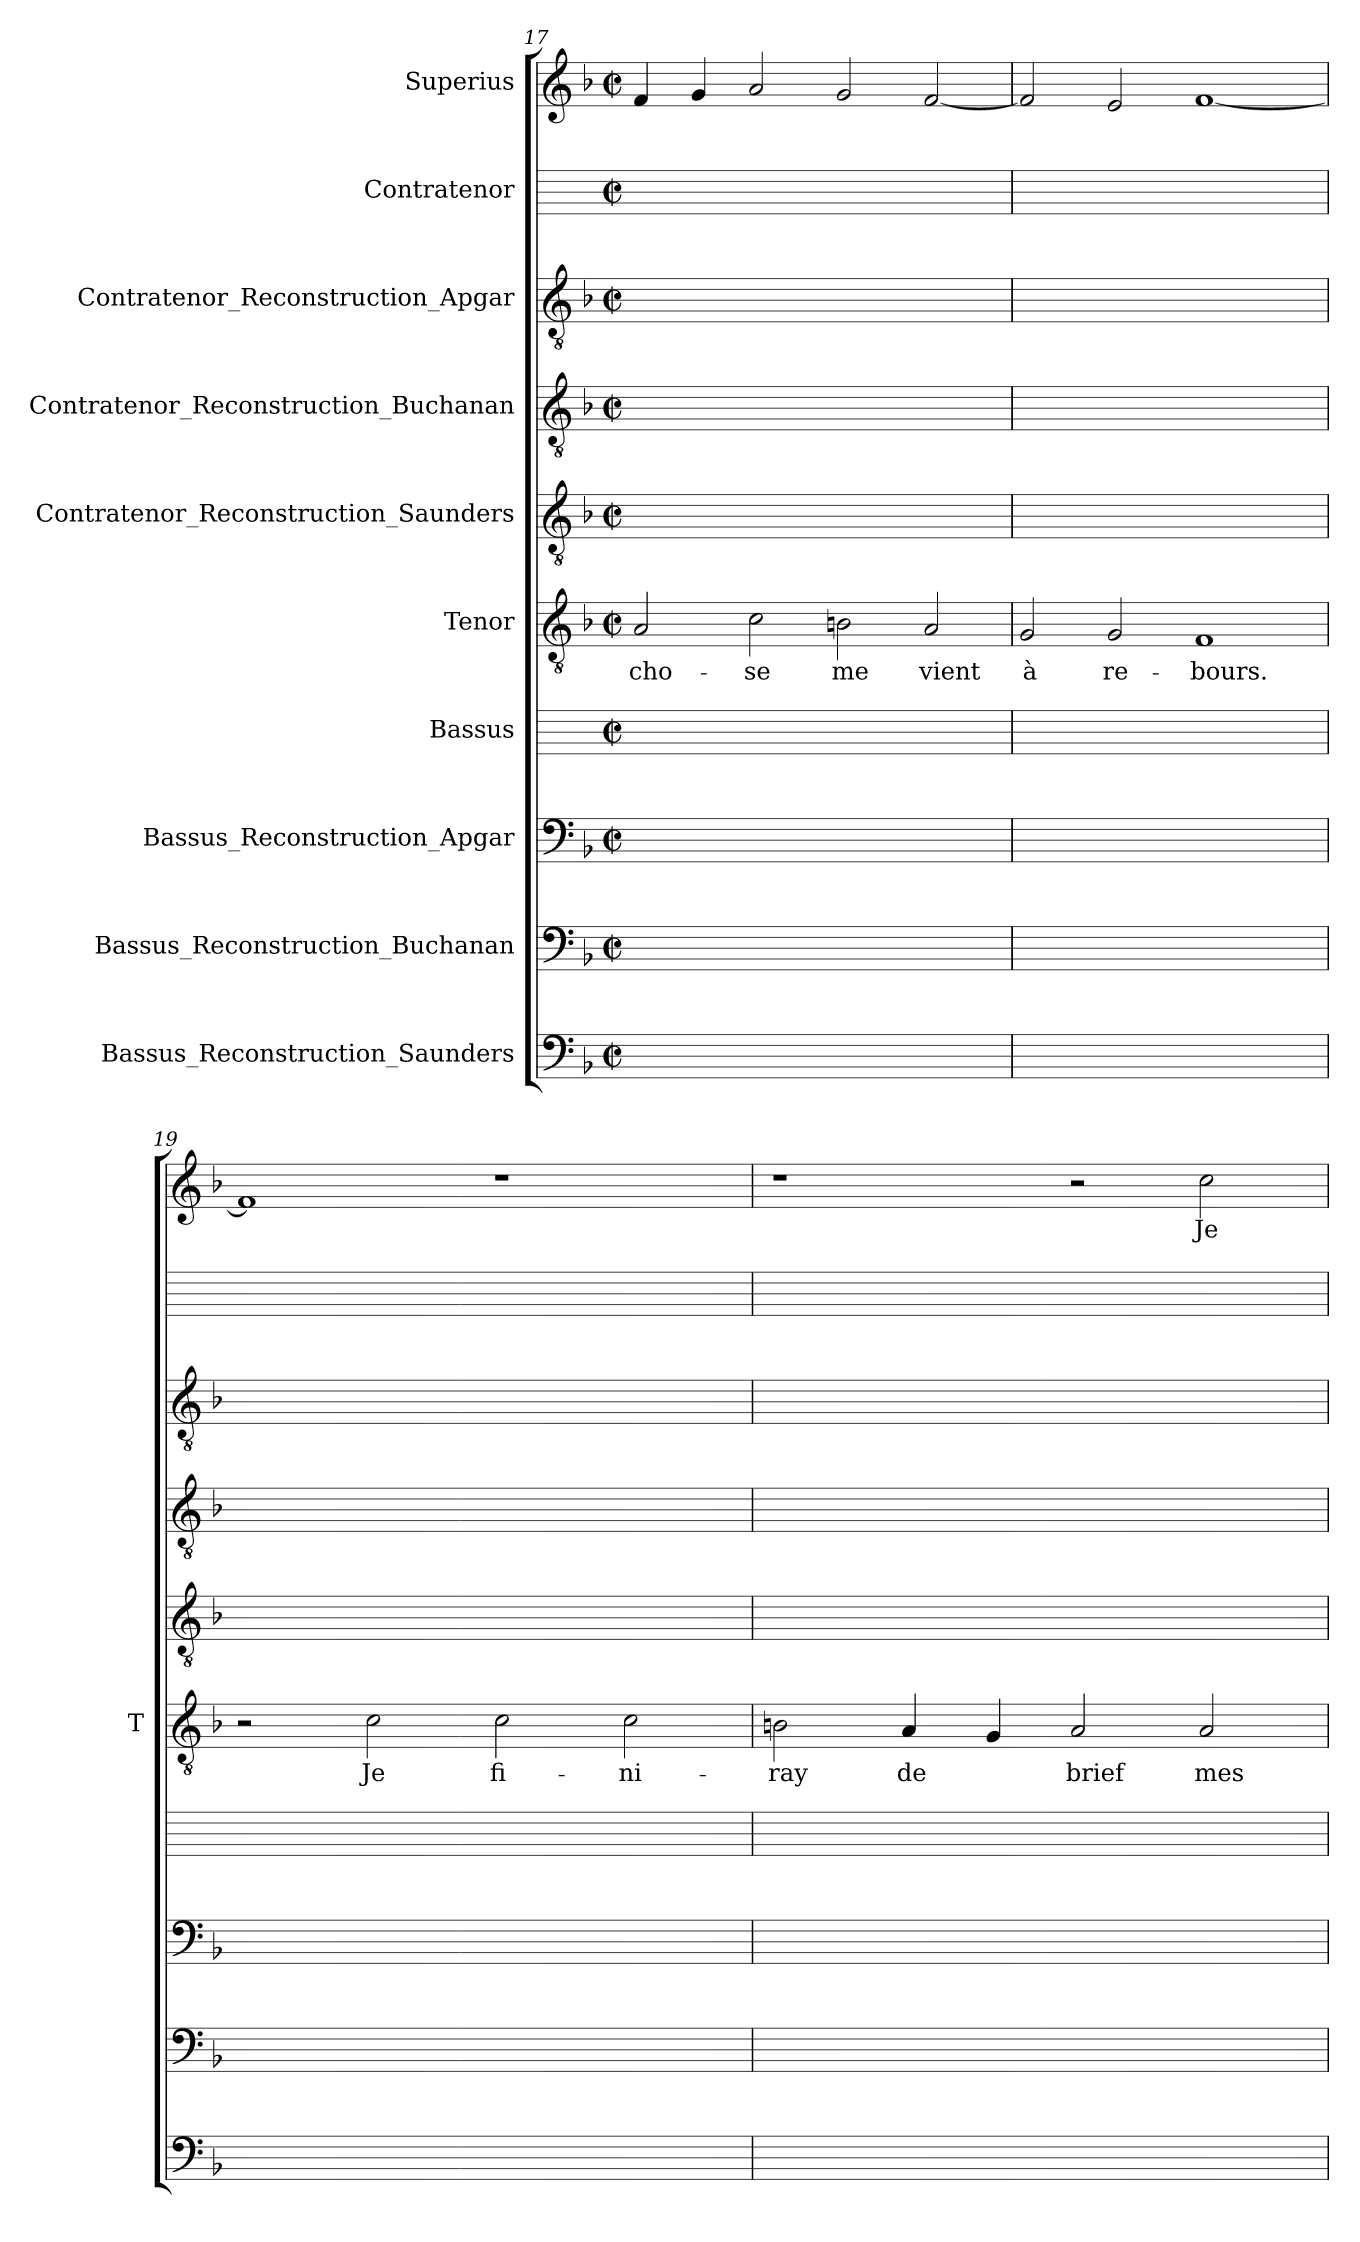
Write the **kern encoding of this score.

**kern	**kern	**kern	**kern	**kern	**text	**kern	**kern	**kern	**kern	**kern	**text
*part10	*part9	*part8	*part7	*part6	*part6	*part5	*part4	*part3	*part2	*part1	*part1
*staff10	*staff9	*staff8	*staff7	*staff6	*staff6	*staff5	*staff4	*staff3	*staff2	*staff1	*staff1
*I"Bassus_Reconstruction_Saunders	*I"Bassus_Reconstruction_Buchanan	*I"Bassus_Reconstruction_Apgar	*I"Bassus	*I"Tenor	*	*I"Contratenor_Reconstruction_Saunders	*I"Contratenor_Reconstruction_Buchanan	*I"Contratenor_Reconstruction_Apgar	*I"Contratenor	*I"Superius	*
*	*	*	*	*I'T	*	*	*	*	*	*	*
*clefF4	*clefF4	*clefF4	*	*clefGv2	*	*clefGv2	*clefGv2	*clefGv2	*	*clefG2	*
*k[b-]	*k[b-]	*k[b-]	*	*k[b-]	*	*k[b-]	*k[b-]	*k[b-]	*	*k[b-]	*
*F:	*F:	*F:	*	*F:	*	*F:	*F:	*F:	*	*F:	*
*M2/2	*M2/2	*M2/2	*M2/2	*M2/2	*	*M2/2	*M2/2	*M2/2	*M2/2	*M2/2	*
*met(c|)	*met(c|)	*met(c|)	*met(c|)	*met(c|)	*	*met(c|)	*met(c|)	*met(c|)	*met(c|)	*met(c|)	*
=17	=17	=17	=17	=17	=17	=17	=17	=17	=17	=17	=17
0ryy	0ryy	0ryy	0ryy	2A	cho-	0ryy	0ryy	0ryy	0ryy	4f	.
.	.	.	.	.	.	.	.	.	.	4g	.
.	.	.	.	2c	-se	.	.	.	.	2a	.
.	.	.	.	2B	-me	.	.	.	.	2g	.
.	.	.	.	2A	-vient	.	.	.	.	[2f	.
=18	=18	=18	=18	=18	=18	=18	=18	=18	=18	=18	=18
0ryy	0ryy	0ryy	0ryy	2G	-à	0ryy	0ryy	0ryy	0ryy	2f]	.
.	.	.	.	2G	re-	.	.	.	.	2e	.
.	.	.	.	1F	-bours.	.	.	.	.	[1f	.
!!LO:PB:g=z
=19	=19	=19	=19	=19	=19	=19	=19	=19	=19	=19	=19
0ryy	0ryy	0ryy	0ryy	2r	.	0ryy	0ryy	0ryy	0ryy	1f]	.
.	.	.	.	2c	-Je	.	.	.	.	.	.
.	.	.	.	2c	fi-	.	.	.	.	1r	.
.	.	.	.	2c	ni-	.	.	.	.	.	.
=20	=20	=20	=20	=20	=20	=20	=20	=20	=20	=20	=20
0ryy	0ryy	0ryy	0ryy	2B	-ray	0ryy	0ryy	0ryy	0ryy	1r	.
.	.	.	.	4A	-de	.	.	.	.	.	.
.	.	.	.	4G	.	.	.	.	.	.	.
.	.	.	.	2A	-brief	.	.	.	.	2r	.
.	.	.	.	2A	-mes	.	.	.	.	2cc	-Je
=	=	=	=	=	=	=	=	=	=	=	=
*-	*-	*-	*-	*-	*-	*-	*-	*-	*-	*-	*-
